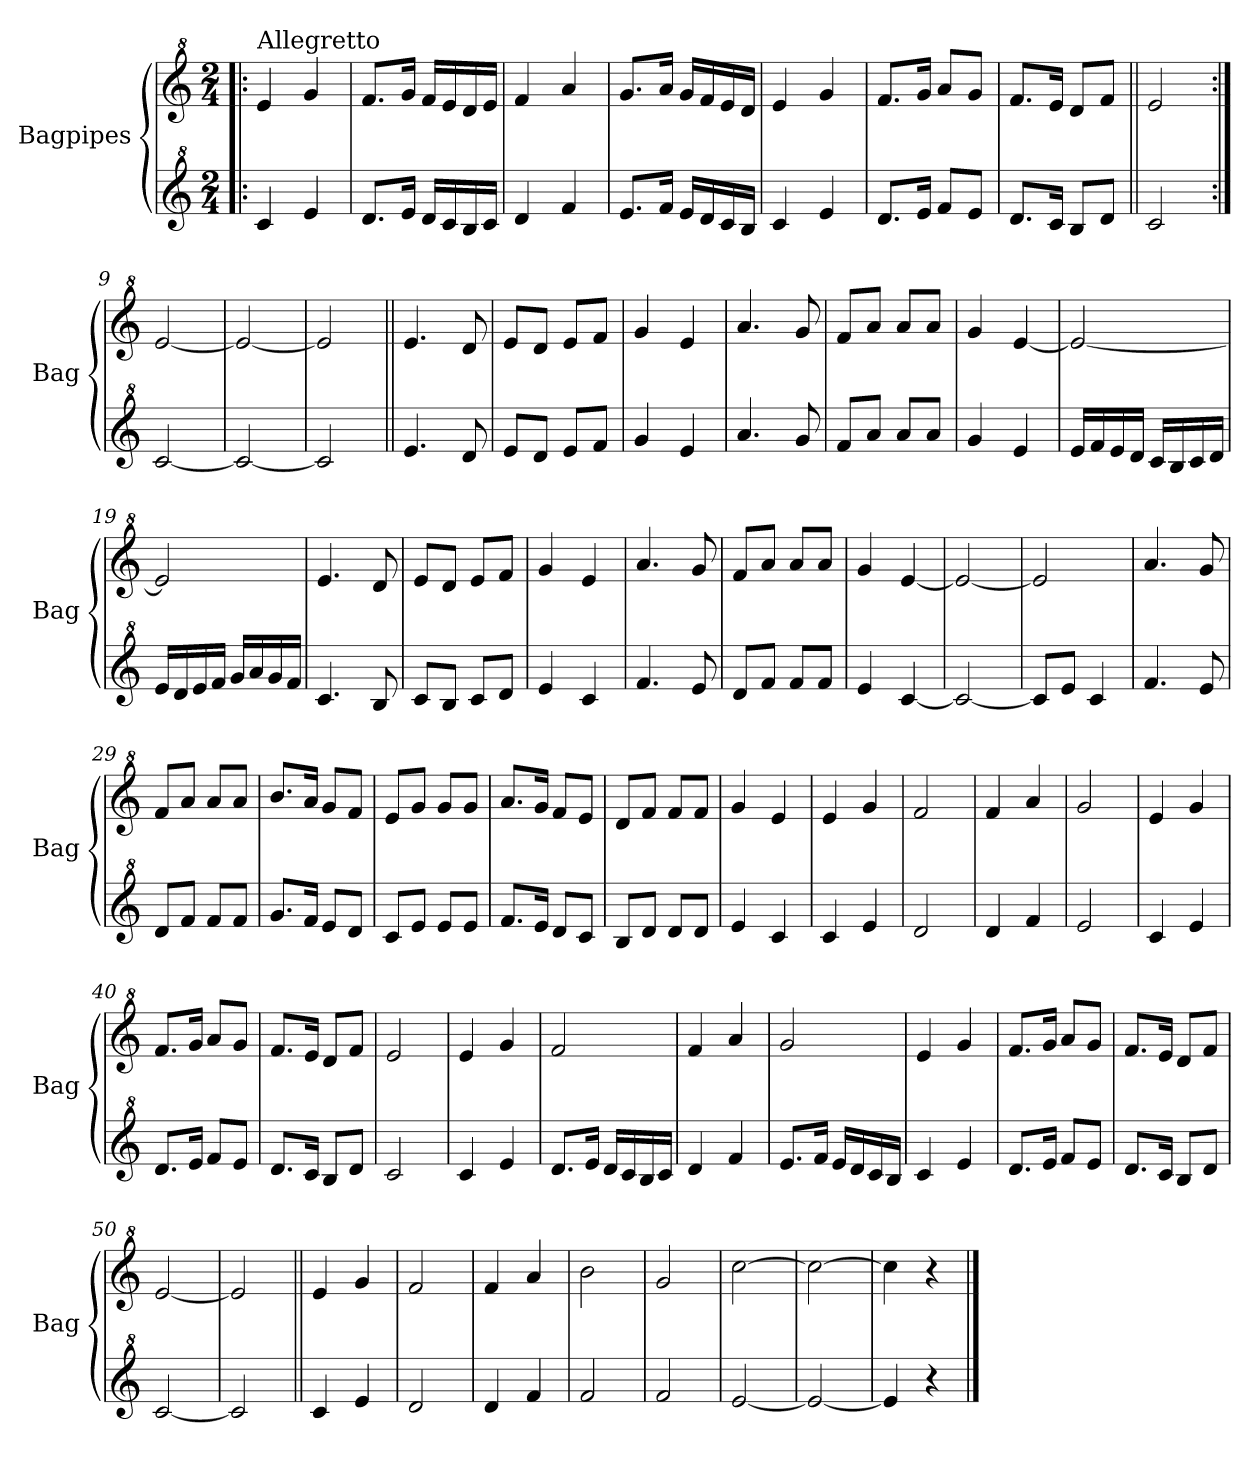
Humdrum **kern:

**kern	**kern
*part2	*part1
*staff2	*staff1
*I"Bagpipes	*I"Bagpipes
*I'Bag	*I'Bag
*clefG^2	*clefG^2
*k[]	*k[]
*C:	*C:
*M2/4	*M2/4
=1!|:	=1!|:
!	!LO:TX:a:t=Allegretto
4cc/	4ee/
4ee/	4gg/
=2	=2
8.dd/L	8.ff/L
16ee/Jk	16gg/Jk
16dd/LL	16ff/LL
16cc/	16ee/
16b/	16dd/
16cc/JJ	16ee/JJ
=3	=3
4dd/	4ff/
4ff/	4aa/
=4	=4
8.ee/L	8.gg/L
16ff/Jk	16aa/Jk
16ee/LL	16gg/LL
16dd/	16ff/
16cc/	16ee/
16b/JJ	16dd/JJ
=5	=5
4cc/	4ee/
4ee/	4gg/
=6	=6
8.dd/L	8.ff/L
16ee/Jk	16gg/Jk
8ff/L	8aa/L
8ee/J	8gg/J
=7	=7
8.dd/L	8.ff/L
16cc/Jk	16ee/Jk
8b/L	8dd/L
8dd/J	8ff/J
=8||	=8||
2cc/	2ee/
=9:|!	=9:|!
[2cc/	[2ee/
=10	=10
2cc/_	2ee/_
=11	=11
2cc/]	2ee/]
=12||	=12||
4.ee/	4.ee/
8dd/	8dd/
!!LO:LB:g=z
=13	=13
8ee/L	8ee/L
8dd/J	8dd/J
8ee/L	8ee/L
8ff/J	8ff/J
=14	=14
4gg/	4gg/
4ee/	4ee/
=15	=15
4.aa/	4.aa/
8gg/	8gg/
=16	=16
8ff/L	8ff/L
8aa/J	8aa/J
8aa/L	8aa/L
8aa/J	8aa/J
=17	=17
4gg/	4gg/
4ee/	[4ee/
=18	=18
16ee/LL	2ee/_
16ff/	.
16ee/	.
16dd/JJ	.
16cc/LL	.
16b/	.
16cc/	.
16dd/JJ	.
=19	=19
16ee/LL	2ee/]
16dd/	.
16ee/	.
16ff/JJ	.
16gg/LL	.
16aa/	.
16gg/	.
16ff/JJ	.
=20	=20
4.cc/	4.ee/
8b/	8dd/
=21	=21
8cc/L	8ee/L
8b/J	8dd/J
8cc/L	8ee/L
8dd/J	8ff/J
=22	=22
4ee/	4gg/
4cc/	4ee/
!!LO:LB:g=z
=23	=23
4.ff/	4.aa/
8ee/	8gg/
=24	=24
8dd/L	8ff/L
8ff/J	8aa/J
8ff/L	8aa/L
8ff/J	8aa/J
=25	=25
4ee/	4gg/
[4cc/	[4ee/
=26	=26
2cc/_	2ee/_
=27	=27
8cc/L]	2ee/]
8ee/J	.
4cc/	.
=28	=28
4.ff/	4.aa/
8ee/	8gg/
=29	=29
8dd/L	8ff/L
8ff/J	8aa/J
8ff/L	8aa/L
8ff/J	8aa/J
=30	=30
8.gg/L	8.bb/L
16ff/Jk	16aa/Jk
8ee/L	8gg/L
8dd/J	8ff/J
=31	=31
8cc/L	8ee/L
8ee/J	8gg/J
8ee/L	8gg/L
8ee/J	8gg/J
=32	=32
8.ff/L	8.aa/L
16ee/Jk	16gg/Jk
8dd/L	8ff/L
8cc/J	8ee/J
=33	=33
8b/L	8dd/L
8dd/J	8ff/J
8dd/L	8ff/L
8dd/J	8ff/J
=34	=34
4ee/	4gg/
4cc/	4ee/
!!LO:LB:g=z
=35	=35
4cc/	4ee/
4ee/	4gg/
=36	=36
2dd/	2ff/
=37	=37
4dd/	4ff/
4ff/	4aa/
=38	=38
2ee/	2gg/
=39	=39
4cc/	4ee/
4ee/	4gg/
=40	=40
8.dd/L	8.ff/L
16ee/Jk	16gg/Jk
8ff/L	8aa/L
8ee/J	8gg/J
=41	=41
8.dd/L	8.ff/L
16cc/Jk	16ee/Jk
8b/L	8dd/L
8dd/J	8ff/J
=42	=42
2cc/	2ee/
=43	=43
4cc/	4ee/
4ee/	4gg/
=44	=44
8.dd/L	2ff/
16ee/Jk	.
16dd/LL	.
16cc/	.
16b/	.
16cc/JJ	.
=45	=45
4dd/	4ff/
4ff/	4aa/
=46	=46
8.ee/L	2gg/
16ff/Jk	.
16ee/LL	.
16dd/	.
16cc/	.
16b/JJ	.
=47	=47
4cc/	4ee/
4ee/	4gg/
!!LO:LB:g=z
=48	=48
8.dd/L	8.ff/L
16ee/Jk	16gg/Jk
8ff/L	8aa/L
8ee/J	8gg/J
=49	=49
8.dd/L	8.ff/L
16cc/Jk	16ee/Jk
8b/L	8dd/L
8dd/J	8ff/J
=50	=50
[2cc/	[2ee/
=51	=51
2cc/]	2ee/]
=52||	=52||
4cc/	4ee/
4ee/	4gg/
=53	=53
2dd/	2ff/
=54	=54
4dd/	4ff/
4ff/	4aa/
=55	=55
2ff/	2bb\
=56	=56
2ff/	2gg/
=57	=57
[2ee/	[2ccc\
=58	=58
2ee/_	2ccc\_
=59	=59
4ee/]	4ccc\]
4r	4r
==	==
*-	*-
